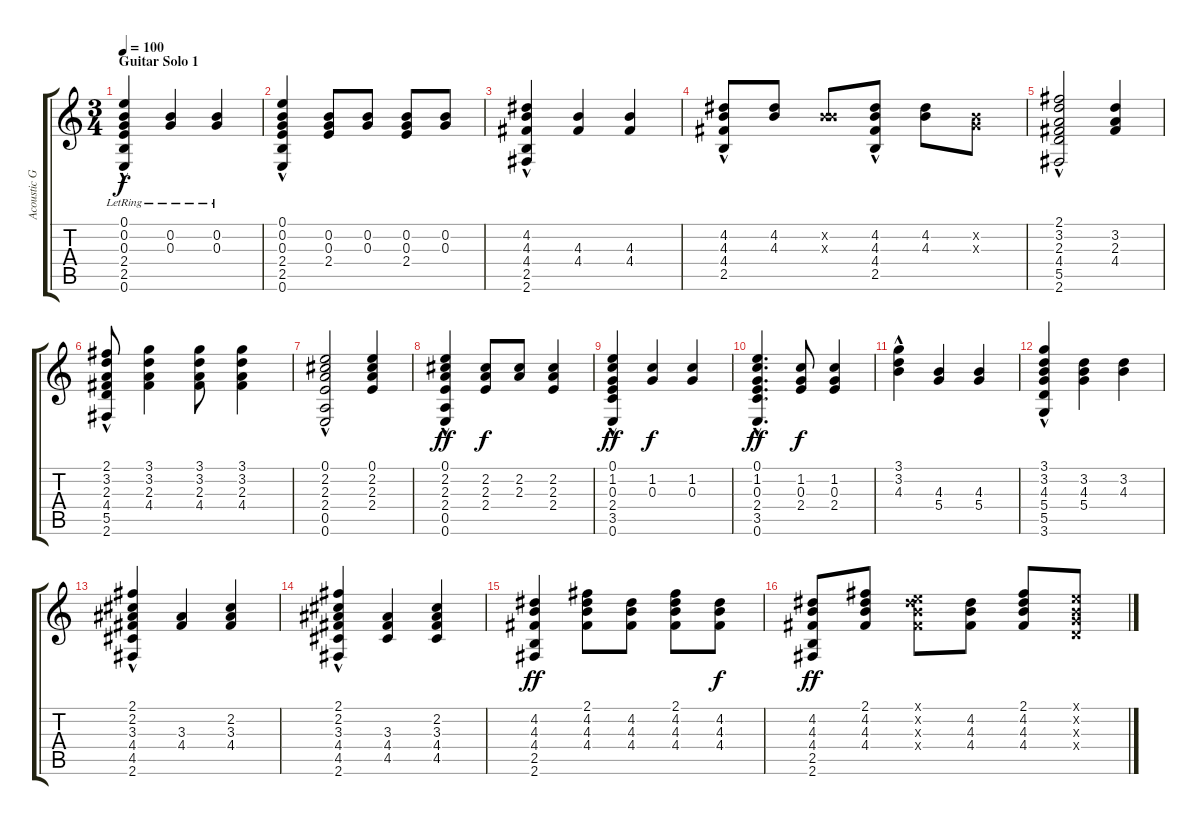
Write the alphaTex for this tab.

\track ("Acoustic Guitar (Ian Anderson)" "Acoustic G") {instrument acousticguitarnylon}
\staff {score tabs}
\tuning (E4 B3 G3 D3 A2 E2) {hide}
\ts (3 4)
\section ("" "Guitar Solo 1")
\tempo 100
\clef g2
\ks c
(0.1{hac} 0.2{lr} 0.3{lr} 2.4{hac lr} 2.5{hac lr} 0.6{hac lr}).4{dy f} (0.2{lr} 0.3{lr}).4 (0.2{lr} 0.3{lr}).4 |
(0.1{hac} 0.2 0.3 2.4 2.5{hac} 0.6{hac}).4 (0.2 0.3 2.4).8 (0.2 0.3).8 (0.2 0.3 2.4).8 (0.2 0.3).8 |
(4.2{hac} 4.3 4.4 2.5{hac} 2.6{hac}).4 (4.3 4.4).4 (4.3 4.4).4 |
(4.2 4.3 4.4{hac} 2.5{hac}).8 (4.2 4.3).8 (0.2{x} 4.3{x}).8 (4.2 4.3 4.4{hac} 2.5{hac}).8 (4.2 4.3).8 (0.2{x} 0.3{x}).8 |
(2.1{hac} 3.2 2.3 4.4 5.5{hac} 2.6{hac}).2 (3.2 2.3 4.4).4 |
(2.1 3.2 2.3 4.4 5.5{hac} 2.6{hac}).8 (3.1 3.2 2.3 4.4).4 (3.1 3.2 2.3 4.4).8 (3.1 3.2 2.3 4.4).4 |
(0.1 2.2 2.3 2.4 0.5{hac} 0.6{hac}).2 (0.1 2.2 2.3 2.4).4 |
(0.1{hac} 2.2 2.3 2.4 0.5{hac} 0.6{hac}).4{dy ff} (2.2 2.3 2.4).8{dy f} (2.2 2.3).8 (2.2 2.3 2.4).4 |
(0.1{hac} 1.2 0.3 2.4{hac} 3.5{hac} 0.6{hac}).4{dy ff} (1.2 0.3).4{dy f} (1.2 0.3).4 |
(0.1{hac} 1.2{hac} 0.3{hac} 2.4{hac} 3.5{hac} 0.6{hac}).4{d dy ff} (1.2 0.3 2.4).8{dy f} (1.2 0.3 2.4).4 |
(3.1{hac} 3.2{hac} 4.3).4 (4.3 5.4).4 (4.3 5.4).4 |
(3.1 3.2 4.3 5.4 5.5{hac} 3.6{hac}).4 (3.2 4.3 5.4).4 (3.2 4.3).4 |
(2.1{hac} 2.2 3.3 4.4 4.5 2.6{hac}).4 (3.3 4.4).4 (2.2 3.3 4.4).4 |
(2.1{hac} 2.2 3.3 4.4 4.5 2.6{hac}).4 (3.3 4.4 4.5).4 (2.2 3.3 4.4 4.5).4 |
(4.2 4.3 4.4 2.5 2.6).4{dy ff} (2.1 4.2 4.3 4.4).8 (4.2 4.3 4.4).8 (2.1 4.2 4.3 4.4).8 (4.2 4.3 4.4).8{dy f} |
(4.2 4.3 4.4 2.5 2.6).8{dy ff} (2.1 4.2 4.3 4.4).8 (0.1{x} 4.2{x} 4.3{x} 4.4{x}).8 (4.2 4.3 4.4).8 (2.1 4.2 4.3 4.4).8 (0.1{x} 0.2{x} 0.3{x} 0.4{x}).8
